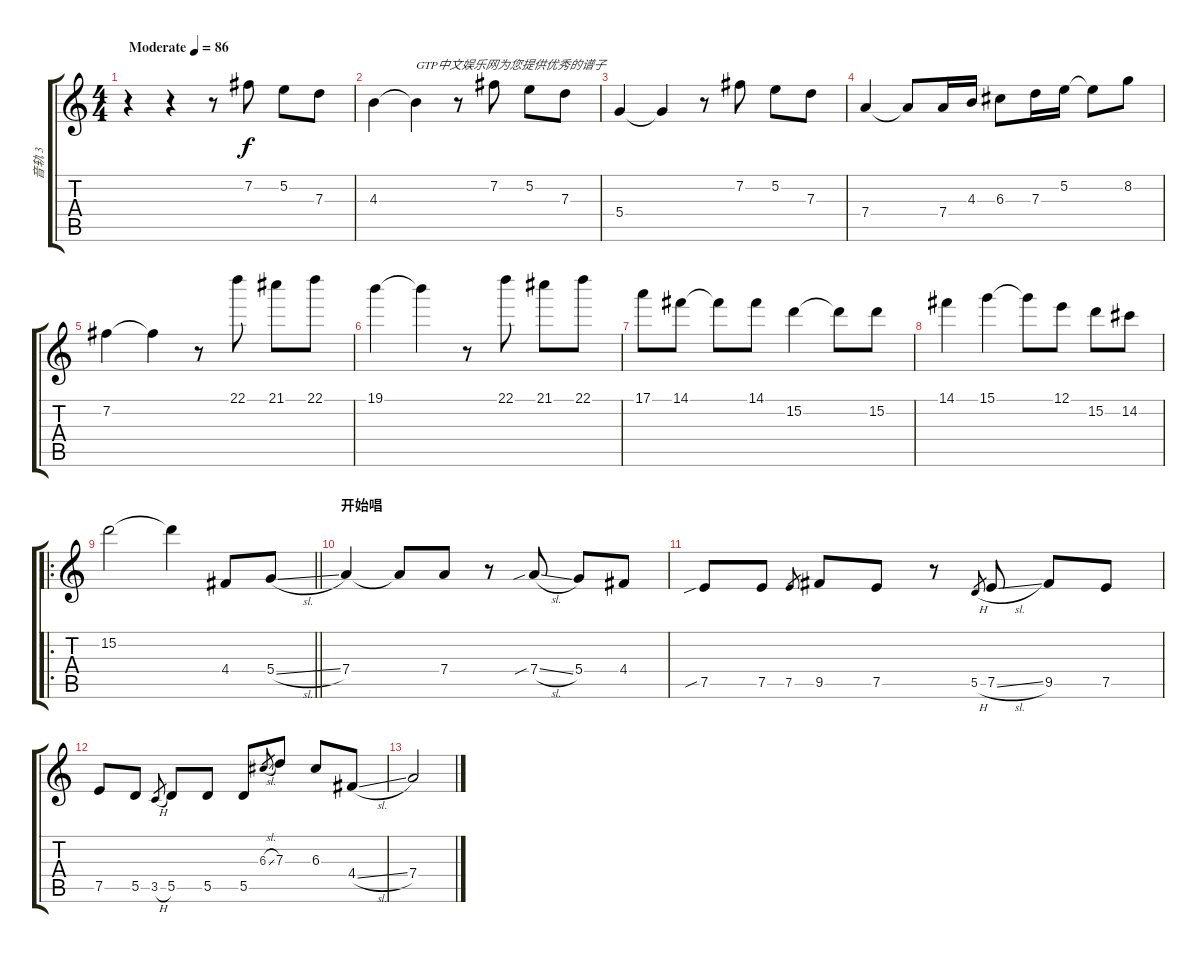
\track ("音轨 3" "音轨 3") {instrument acousticguitarsteel}
\staff {score tabs}
\tuning (E4 B3 G3 D3 A2 E2) {hide}
\ts (4 4)
\tempo (86 "Moderate")
\clef g2
\ks c
r.4{dy f instrument acousticguitarsteel} r.4 r.8 7.2.8 5.2.8 7.3.8 |
4.3.4 4.3{t}.4{txt "GTP中文娱乐网为您提供优秀的谱子"} r.8 7.2.8 5.2.8 7.3.8 |
5.4.4 5.4{t}.4 r.8 7.2.8 5.2.8 7.3.8 |
7.4.4 7.4{t}.8 7.4.16 4.3.16 6.3.8 7.3.16 5.2.16 5.2{t}.8 8.2.8 |
7.2.4 7.2{t}.4 r.8 22.1.8 21.1.8 22.1.8 |
19.1.4 19.1{t}.4 r.8 22.1.8 21.1.8 22.1.8 |
17.1.8 14.1.8 14.1{t}.8 14.1.8 15.2.4 15.2{t}.8 15.2.8 |
14.1.4 15.1.4 15.1{t}.8 12.1.8 15.2.8 14.2.8 |
\ro
\barLineRight lightlight
15.2.2 15.2{t}.4 4.4.8 5.4{sl}.8 |
\section ("" "开始唱")
7.4.4 7.4{t}.8 7.4.8 r.8 7.4{sib sl}.8 5.4.8 4.4.8 |
7.5{sib}.8 7.5.8 7.5.8{gr} 9.5.8 7.5.8 r.8 5.5{h}.8{gr} 7.5{sl}.8 9.5.8 7.5.8 |
7.5.8 5.5.8 3.5{h}.8{gr} 5.5.8 5.5.8 5.5.8 6.3{sl}.8{gr} 7.3.8 6.3.8 4.4{sl}.8 |
7.4.2
